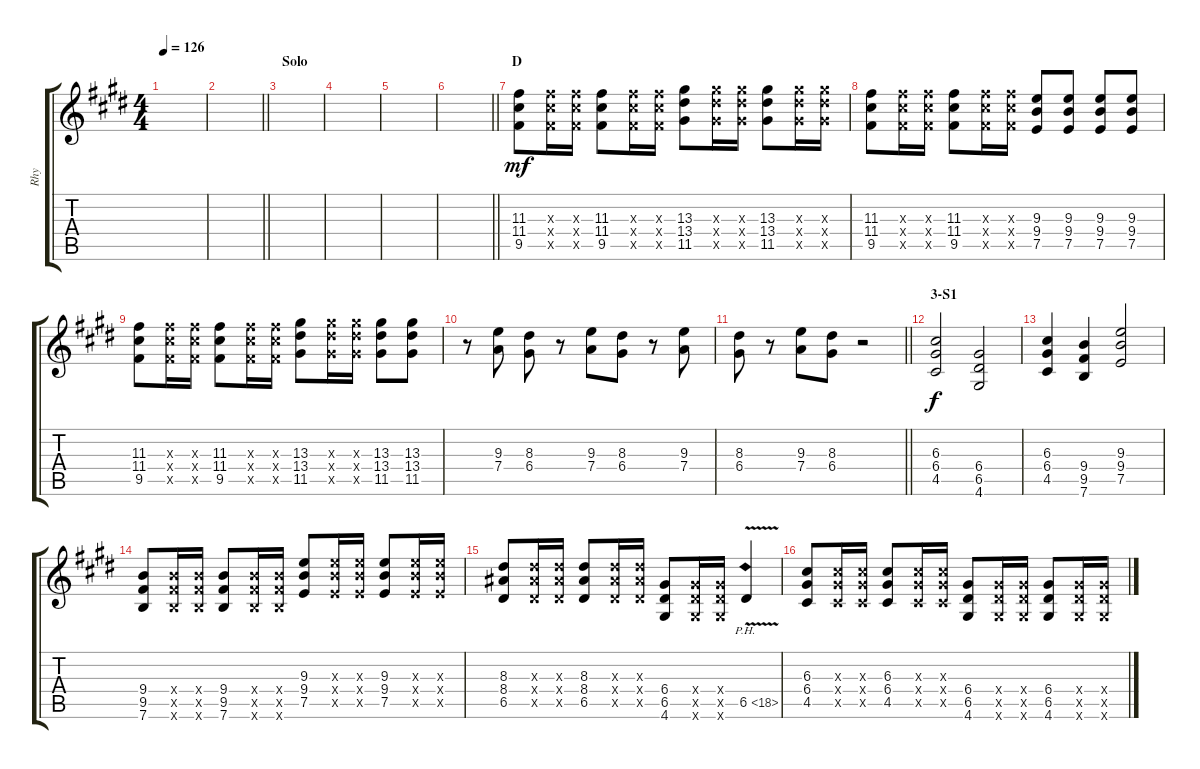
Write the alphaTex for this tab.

\track ("Rhy" "Rhy") {instrument distortionguitar}
\staff {score tabs}
\tuning (E4 B3 G3 D3 A2 E2) {hide}
\ts (4 4)
\tempo 126
\clef g2
\ks e
|
\barLineRight lightlight
|
\section ("" "Solo")
|
|
|
\barLineRight lightlight
|
\section ("" "D")
(11.3 11.4 9.5).8{dy mf} (11.3{x} 11.4{x} 9.5{x}).16 (11.3{x} 11.4{x} 9.5{x}).16 (11.3 11.4 9.5).8 (11.3{x} 11.4{x} 9.5{x}).16 (11.3{x} 11.4{x} 9.5{x}).16 (13.3 13.4 11.5).8 (13.3{x} 13.4{x} 11.5{x}).16 (13.3{x} 13.4{x} 11.5{x}).16 (13.3 13.4 11.5).8 (13.3{x} 13.4{x} 11.5{x}).16 (13.3{x} 13.4{x} 11.5{x}).16 |
(11.3 11.4 9.5).8 (11.3{x} 11.4{x} 9.5{x}).16 (11.3{x} 11.4{x} 9.5{x}).16 (11.3 11.4 9.5).8 (11.3{x} 11.4{x} 9.5{x}).16 (11.3{x} 11.4{x} 9.5{x}).16 (9.3 9.4 7.5).8 (9.3 9.4 7.5).8 (9.3 9.4 7.5).8 (9.3 9.4 7.5).8 |
(11.3 11.4 9.5).8 (11.3{x} 11.4{x} 9.5{x}).16 (11.3{x} 11.4{x} 9.5{x}).16 (11.3 11.4 9.5).8 (11.3{x} 11.4{x} 9.5{x}).16 (11.3{x} 11.4{x} 9.5{x}).16 (13.3 13.4 11.5).8 (13.3{x} 13.4{x} 11.5{x}).16 (13.3{x} 13.4{x} 11.5{x}).16 (13.3 13.4 11.5).8 (13.3 13.4 11.5).8 |
r.8 (9.3 7.4).8 (8.3 6.4).8 r.8 (9.3 7.4).8 (8.3 6.4).8 r.8 (9.3 7.4).8 |
\barLineRight lightlight
(8.3 6.4).8 r.8 (9.3 7.4).8 (8.3 6.4).8 r.2 |
\section ("" "3-S1")
(6.3 6.4 4.5).2{dy f} (6.4 6.5 4.6).2 |
(6.3 6.4 4.5).4 (9.4 9.5 7.6).4 (9.3 9.4 7.5).2 |
(9.4 9.5 7.6).8 (9.4{x} 9.5{x} 7.6{x}).16 (9.4{x} 9.5{x} 7.6{x}).16 (9.4 9.5 7.6).8 (9.4{x} 9.5{x} 7.6{x}).16 (9.4{x} 9.5{x} 7.6{x}).16 (9.3 9.4 7.5).8 (9.3{x} 9.4{x} 7.5{x}).16 (9.3{x} 9.4{x} 7.5{x}).16 (9.3 9.4 7.5).8 (9.3{x} 9.4{x} 7.5{x}).16 (9.3{x} 9.4{x} 7.5{x}).16 |
(8.3 8.4 6.5).8 (8.3{x} 8.4{x} 6.5{x}).16 (8.3{x} 8.4{x} 6.5{x}).16 (8.3 8.4 6.5).8 (8.3{x} 8.4{x} 6.5{x}).16 (8.3{x} 8.4{x} 6.5{x}).16 (6.4 6.5 4.6).8 (6.4{x} 6.5{x} 4.6{x}).16 (6.4{x} 6.5{x} 4.6{x}).16 6.5{ph 12 v}.4 |
(6.3 6.4 4.5).8 (6.3{x} 6.4{x} 4.5{x}).16 (6.3{x} 6.4{x} 4.5{x}).16 (6.3 6.4 4.5).8 (6.3{x} 6.4{x} 4.5{x}).16 (6.3{x} 6.4{x} 4.5{x}).16 (6.4 6.5 4.6).8 (6.4{x} 6.5{x} 4.6{x}).16 (6.4{x} 6.5{x} 4.6{x}).16 (6.4 6.5 4.6).8 (6.4{x} 6.5{x} 4.6{x}).16 (6.4{x} 6.5{x} 4.6{x}).16
